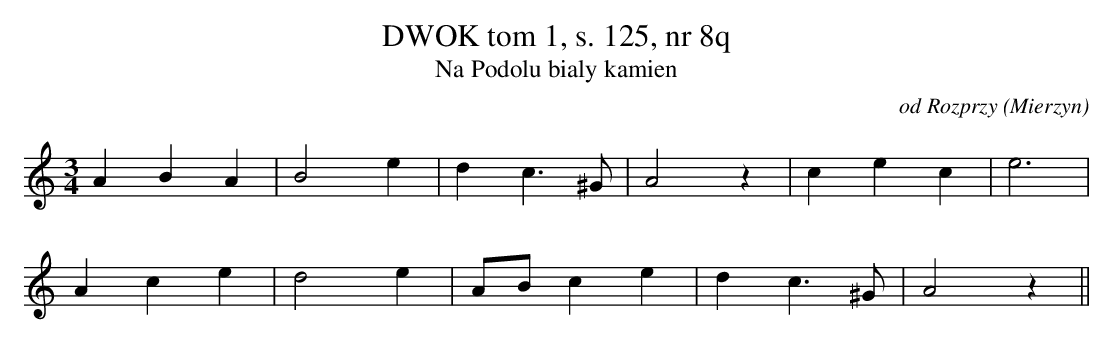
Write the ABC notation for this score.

X:1
T:DWOK tom 1, s. 125, nr 8q
T:Na Podolu bialy kamien
O:od Rozprzy (Mierzyn)
M:3/4
L:1/8
K:C
A2B2A2 | B4e2 | d2c3^G | A4z2 |c2e2c2 |e6 |
 A2c2e2 | d4e2 |ABc2e2 | d2c3^G |A4z2||
